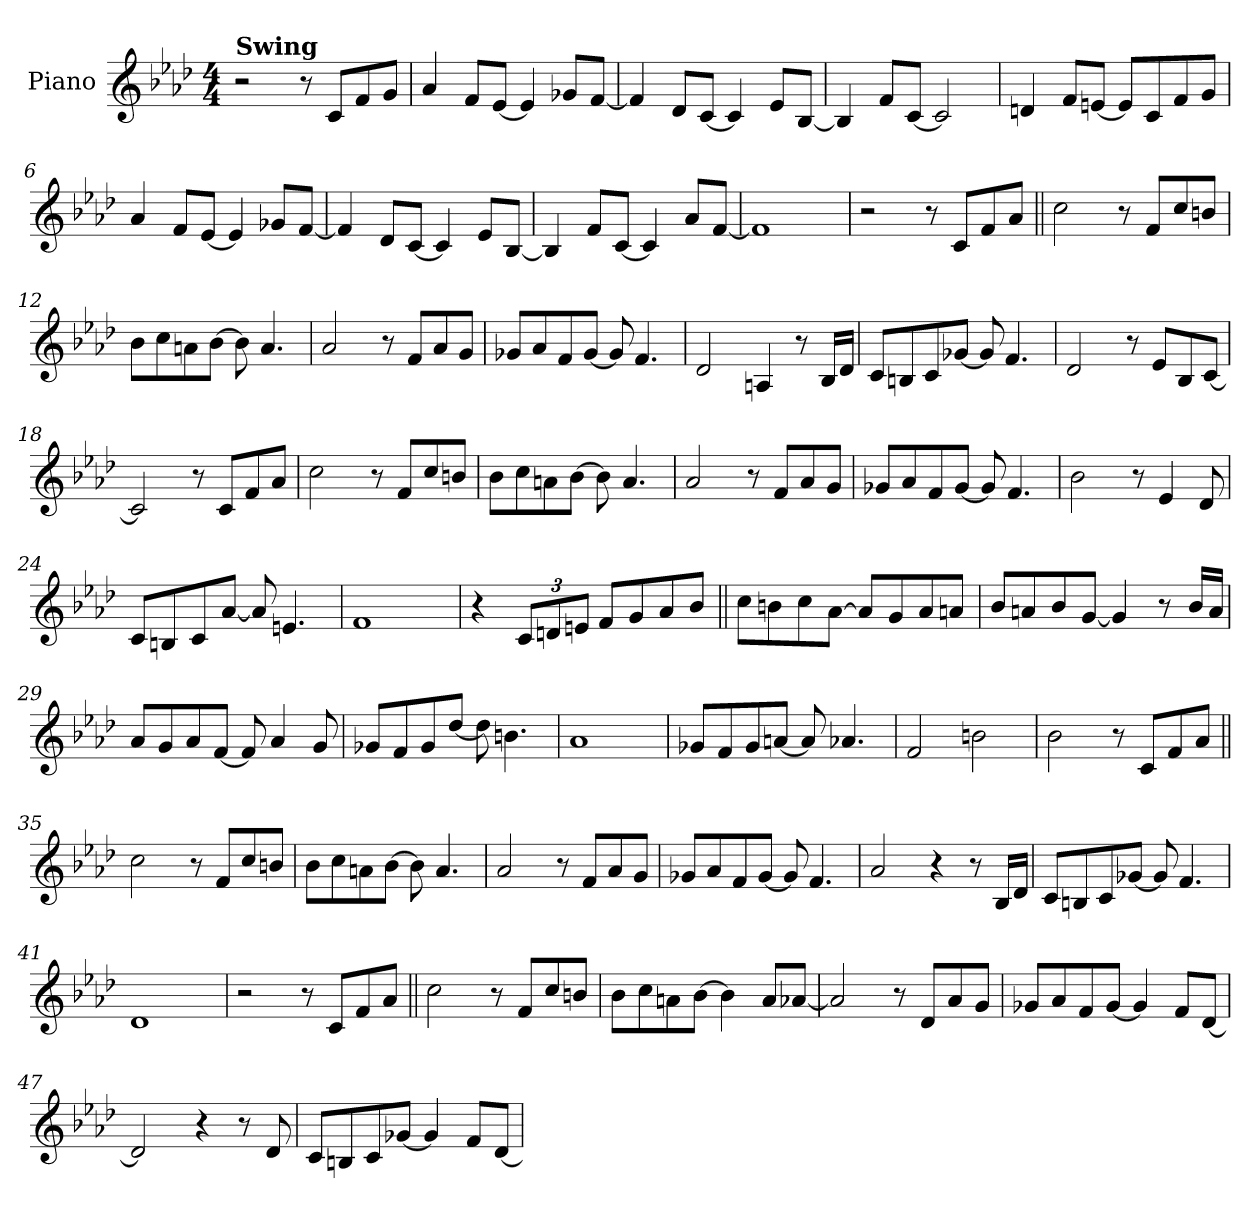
**kern
*part1
*staff1
*I"Piano
*I'Pno.
*clefG2
*k[b-e-a-d-]
*M4/4
*MM110
=1
!LO:TX:a:B:t=Swing
2r
8r
8c!L
8f!
8g!J
=2
4a-!
8f!L
[8e-!J
4e-!]
8g-X!L
[8f!J
=3
4f!]
8d-!L
[8c!J
4c!]
8e-!L
[8B-!J
=4
4B-!]
8f!L
[8c!J
2c!]
=5
4dn!
8f!L
[8en!J
8e!L]
8c!
8f!
8g!J
=6
4a-!
8f!L
[8e-!J
4e-!]
8g-X!L
[8f!J
=7
4f!]
8d-!L
[8c!J
4c!]
8e-!L
[8B-!J
=8
4B-!]
8f!L
[8c!J
4c!]
8a-!L
[8f!J
=9
1f!]
=10
2r
8r
8cL
8f
8a-J
=11||
2cc
8r
8fL
8cc
8bnJ
=12
8b-L
8cc
8an
[8b-J
8b-]
4.a
=13
2a-
8r
8fL
8a-
8gJ
=14
8g-XL
8a-
8f
[8g-J
8g-]
4.f
=15
2d-
4An
8r
16B-LL
16d-JJ
=16
8cL
8Bn
8c
[8g-XJ
8g-]
4.f
=17
2d-
8r
8e-L
8B-
[8cJ
=18
2c]
8r
8cL
8f
8a-J
=19
2cc
8r
8fL
8cc
8bnJ
=20
8b-L
8cc
8an
[8b-J
8b-]
4.a
=21
2a-
8r
8fL
8a-
8gJ
=22
8g-XL
8a-
8f
[8g-J
8g-]
4.f
=23
2b-
8r
4e-
8d-
=24
8cL
8Bn
8c
[8a-J
8a-]
4.en
=25
1f
=26
4r
*Xbrackettup
12cL
12dn
12enJ
8fL
8g
8a-
8b-J
=27||
8ccL
8bn
8cc
[8a-J
8a-L]
8g
8a-
8anJ
=28
8b-L
8an
8b-
[8gJ
4g]
8r
16b-LL
16aJJ
=29
8a-L
8g
8a-
[8fJ
8f]
4a-
8g
=30
8g-XL
8f
8g-
[8dd-J
8dd-]
4.bn
=31
1a-
=32
8g-XL
8f
8g-
[8anJ
8a]
4.a-X
=33
2f
2bn
=34
2b-
8r
8cL
8f
8a-J
=35||
2cc
8r
8fL
8cc
8bnJ
=36
8b-L
8cc
8an
[8b-J
8b-]
4.a
=37
2a-
8r
8fL
8a-
8gJ
=38
8g-XL
8a-
8f
[8g-J
8g-]
4.f
=39
2a-
4r
8r
16B-LL
16d-JJ
=40
8cL
8Bn
8c
[8g-XJ
8g-]
4.f
=41
1d-
=42
2r
8r
8cL
8f
8a-J
=43||
2cc
8r
8fL
8cc
8bnJ
=44
8b-L
8cc
8an
[8b-J
4b-]
8aL
[8a-XJ
=45
2a-]
8r
8d-L
8a-
8gJ
=46
8g-XL
8a-
8f
[8g-J
4g-]
8fL
[8d-J
=47
2d-]
4r
8r
8d-
=48
8cL
8Bn
8c
[8g-XJ
4g-]
8fL
[8d-J
=
*-
